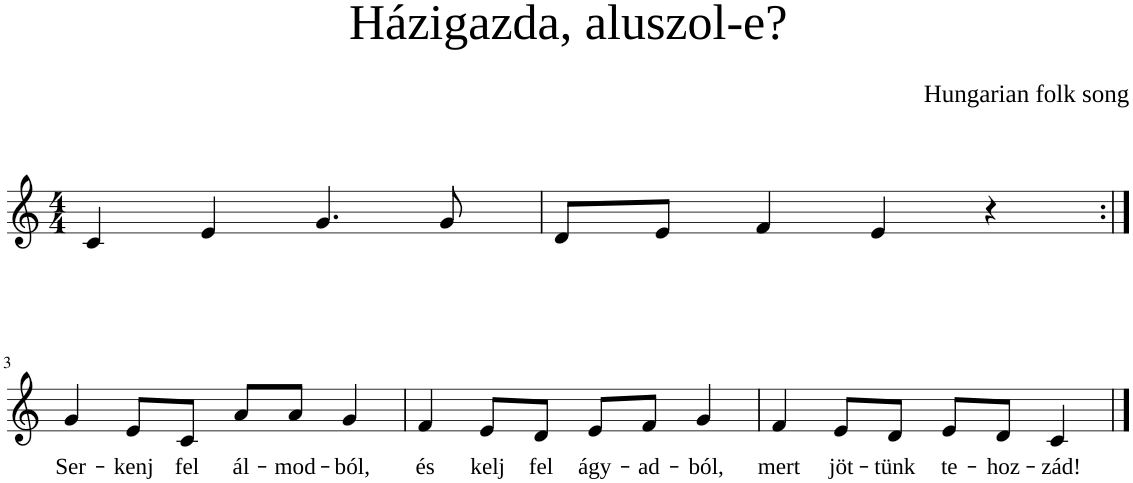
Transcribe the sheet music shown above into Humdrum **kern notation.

**kern	**text
*part1	*part1
*staff1	*staff1
*I"Piano	*
*I'Pno	*
*clefG2	*
*k[]	*
*M4/4	*
=1	=1
4c/	.
4e/	.
4.g/	.
8g/	.
=2	=2
8d/L	.
8e/J	.
4f/	.
4e/	.
4r	.
!!LO:LB:g=z
=3:|!	=3:|!
!	!LO:LY:b
4g/	Ser-
!	!LO:LY:b
8e/L	-kenj
!	!LO:LY:b
8c/J	fel
!	!LO:LY:b
8a/L	ál-
!	!LO:LY:b
8a/J	-mod-
!	!LO:LY:b
4g/	-ból,
=4	=4
!	!LO:LY:b
4f/	és
!	!LO:LY:b
8e/L	kelj
!	!LO:LY:b
8d/J	fel
!	!LO:LY:b
8e/L	ágy-
!	!LO:LY:b
8f/J	-ad-
!	!LO:LY:b
4g/	-ból,
=5	=5
!	!LO:LY:b
4f/	mert
!	!LO:LY:b
8e/L	jöt-
!	!LO:LY:b
8d/J	-tünk
!	!LO:LY:b
8e/L	te-
!	!LO:LY:b
8d/J	-hoz-
!	!LO:LY:b
4c/	-zád!
==	==
*-	*-
